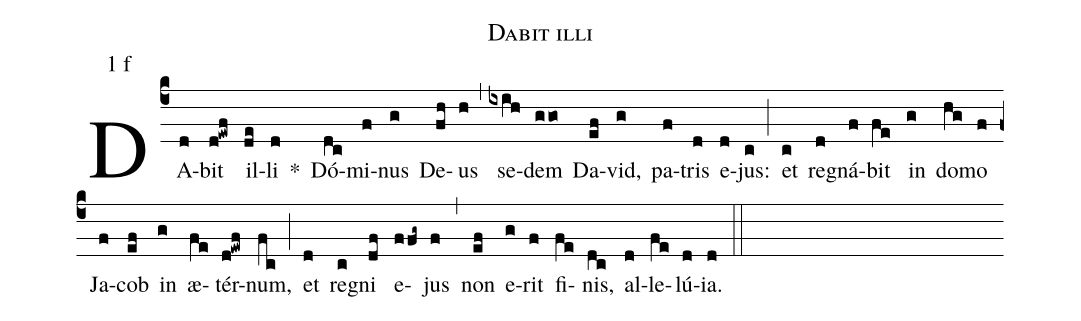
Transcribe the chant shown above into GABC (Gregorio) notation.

name: Dabit illi;
annotation: 1 f;
mode: 1;
%%
(c4)
DA(d)bit(d!ewf) il(de)li(d) *()
Dó(dc)mi(f)nus(g) De(fh)us(h) (,)
se(ixih)dem(ggo) Da(ef)vid,(g) pa(f)tris(d) e(d)jus:(c) (;)
et(c) re(d)gná(f)bit(fe) in(g) do(hg)mo(f) Ja(f)cob(ef) in(g) æ(fe)tér(d!ewf)num,(fc) (;)
et(d) re(c)gni(df) e(ffg~)jus(f) (,)
non(ef) e(g)rit(f) fi(fe)nis,(dc) al(d)le(fe)lú(d)ia.(d) (::)
